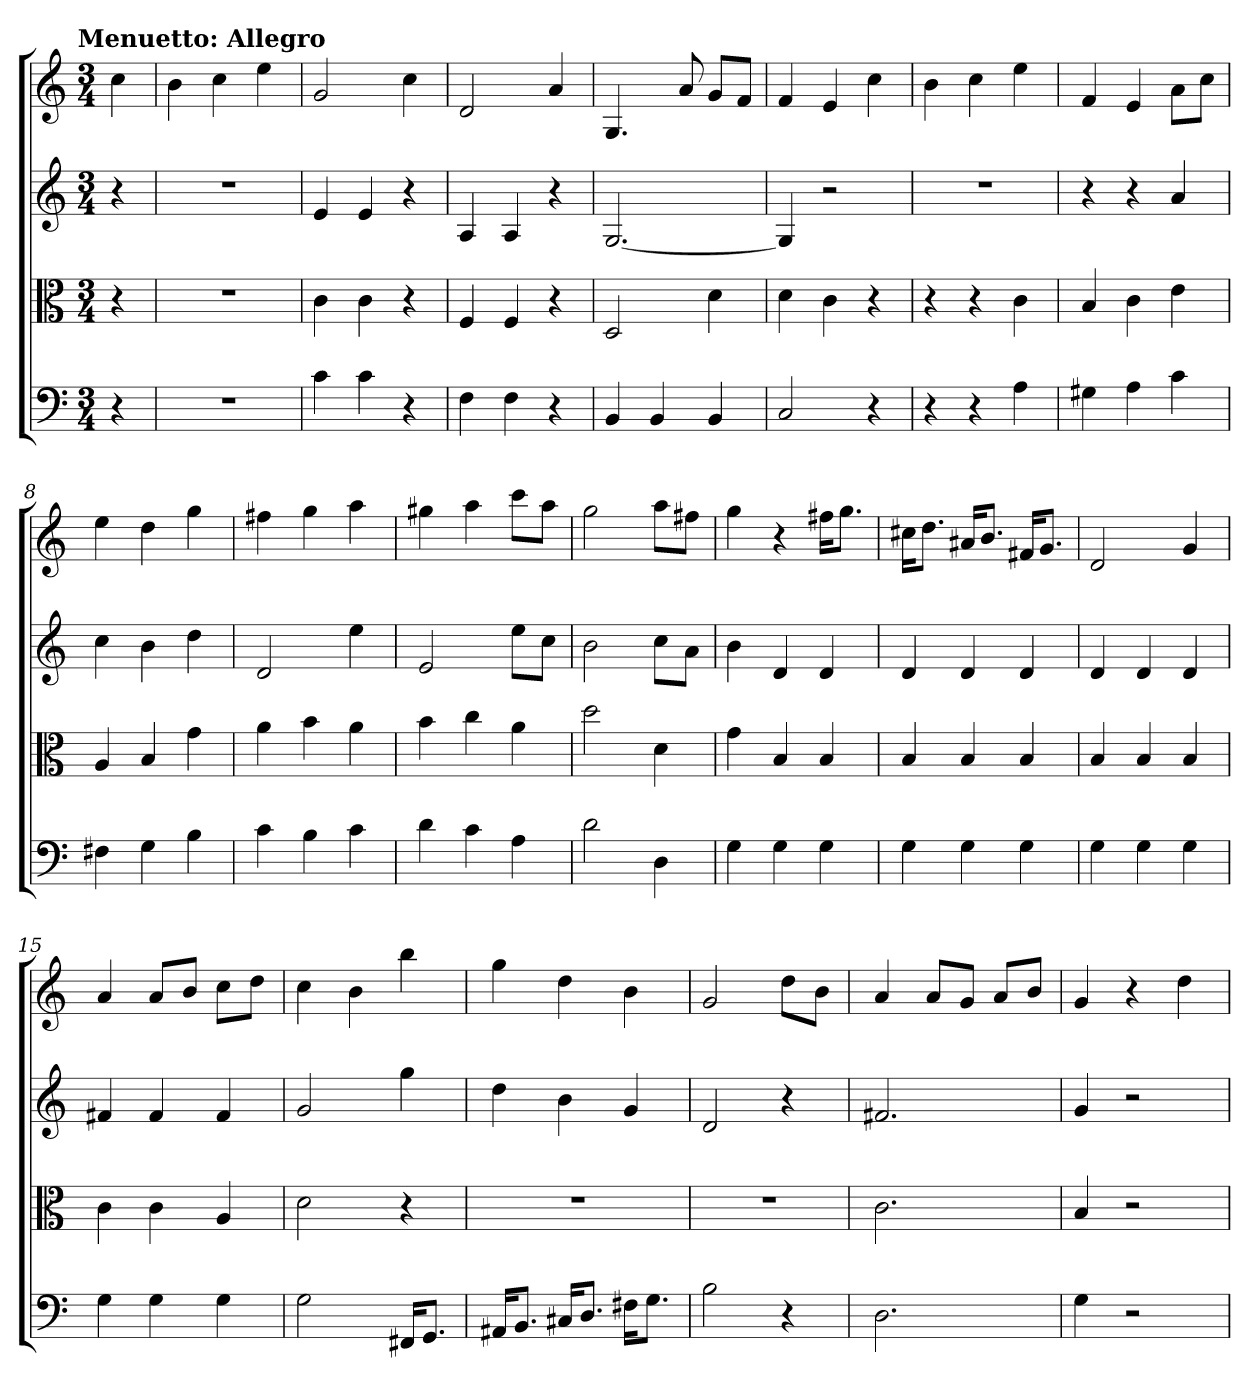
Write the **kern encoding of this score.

**kern	**kern	**kern	**kern
*part4	*part3	*part2	*part1
*staff4	*staff3	*staff2	*staff1
*clefF4	*clefC3	*	*
*k[]	*k[]	*k[]	*k[]
*C:	*C:	*C:	*C:
!!LO:TX:omd:t=Menuetto&colon; Allegro
*M3/4	*M3/4	*M3/4	*M3/4
*MM132	*MM132	*MM132	*MM132
=	=	=	=
4r	4r	4r	4cc
=1	=1	=1	=1
2.r	2.r	2.r	4b
.	.	.	4cc
.	.	.	4ee
=2	=2	=2	=2
4c	4c	4e	2g
4c	4c	4e	.
4r	4r	4r	4cc
=3	=3	=3	=3
4F	4F	4A	2d
4F	4F	4A	.
4r	4r	4r	4a
=4	=4	=4	=4
4BB	2D	[2.G	4.G
4BB	.	.	.
.	.	.	8a
4BB	4d	.	8gL
.	.	.	8fJ
=5	=5	=5	=5
2C	4d	4G]	4f
.	4c	2r	4e
4r	4r	.	4cc
=6	=6	=6	=6
4r	4r	2.r	4b
4r	4r	.	4cc
4A	4c	.	4ee
=7	=7	=7	=7
4G#X	4B	4r	4f
4A	4c	4r	4e
4c	4e	4a	8aL
.	.	.	8ccJ
=8	=8	=8	=8
4F#X	4A	4cc	4ee
4G	4B	4b	4dd
4B	4g	4dd	4gg
=9	=9	=9	=9
4c	4a	2d	4ff#X
4B	4b	.	4gg
4c	4a	4ee	4aa
=10	=10	=10	=10
4d	4b	2e	4gg#X
4c	4cc	.	4aa
4A	4a	8eeL	8cccL
.	.	8ccJ	8aaJ
=11	=11	=11	=11
2d	2dd	2b	2gg
4D	4d	8ccL	8aaL
.	.	8aJ	8ff#XJ
=12	=12	=12	=12
4G	4g	4b	4gg
4G	4B	4d	4r
4G	4B	4d	16ff#XKL
.	.	.	8.ggJ
=13	=13	=13	=13
4G	4B	4d	16cc#XKL
.	.	.	8.ddJ
4G	4B	4d	16a#XKL
.	.	.	8.bJ
4G	4B	4d	16f#XKL
.	.	.	8.gJ
=14	=14	=14	=14
4G	4B	4d	2d
4G	4B	4d	.
4G	4B	4d	4g
=15	=15	=15	=15
4G	4c	4f#X	4a
4G	4c	4f#	8aL
.	.	.	8bJ
4G	4A	4f#	8ccL
.	.	.	8ddJ
=16	=16	=16	=16
2G	2d	2g	4cc
.	.	.	4b
16FF#X/KL	4r	4gg	4bb
8.GG/J	.	.	.
=17	=17	=17	=17
16AA#X/KL	2.r	4dd	4gg
8.BB/J	.	.	.
16C#X/KL	.	4b	4dd
8.D/J	.	.	.
16F#X\KL	.	4g	4b
8.G\J	.	.	.
=18	=18	=18	=18
2B	2.r	2d	2g
4r	.	4r	8ddL
.	.	.	8bJ
=19	=19	=19	=19
2.D	2.c	2.f#X	4a
.	.	.	8aL
.	.	.	8gJ
.	.	.	8aL
.	.	.	8bJ
=20	=20	=20	=20
4G	4B	4g	4g
2r	2r	2r	4r
.	.	.	4dd
=	=	=	=
*-	*-	*-	*-
